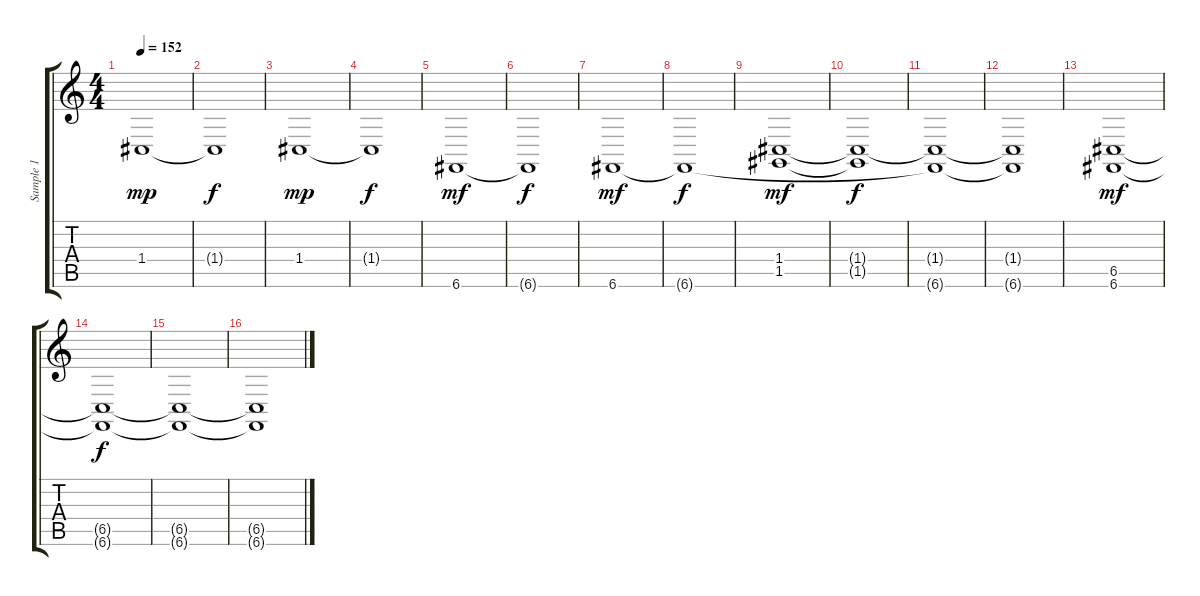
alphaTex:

\track ("Sample 1" "Sample 1") {instrument pad3polysynth}
\staff {score tabs}
\tuning (E4 C4 G3 C3 G2 C2) {hide}
\ts (4 4)
\section ("" "")
\tempo 152
\clef g2
\ks c
1.4.1{dy mp instrument pad3polysynth} |
1.4{t}.1{dy f} |
1.4.1{dy mp} |
1.4{t}.1{dy f} |
6.6.1{dy mf} |
6.6{t}.1{dy f} |
6.6.1{dy mf} |
6.6{t}.1{dy f} |
(1.4 1.5).1{dy mf} |
(1.4{t} 1.5{t}).1{dy f} |
(1.4{t} 6.6{t}).1 |
(1.4{t} 6.6{t}).1 |
(6.5 6.6).1{dy mf} |
(6.5{t} 6.6{t}).1{dy f} |
(6.5{t} 6.6{t}).1 |
(6.5{t} 6.6{t}).1
